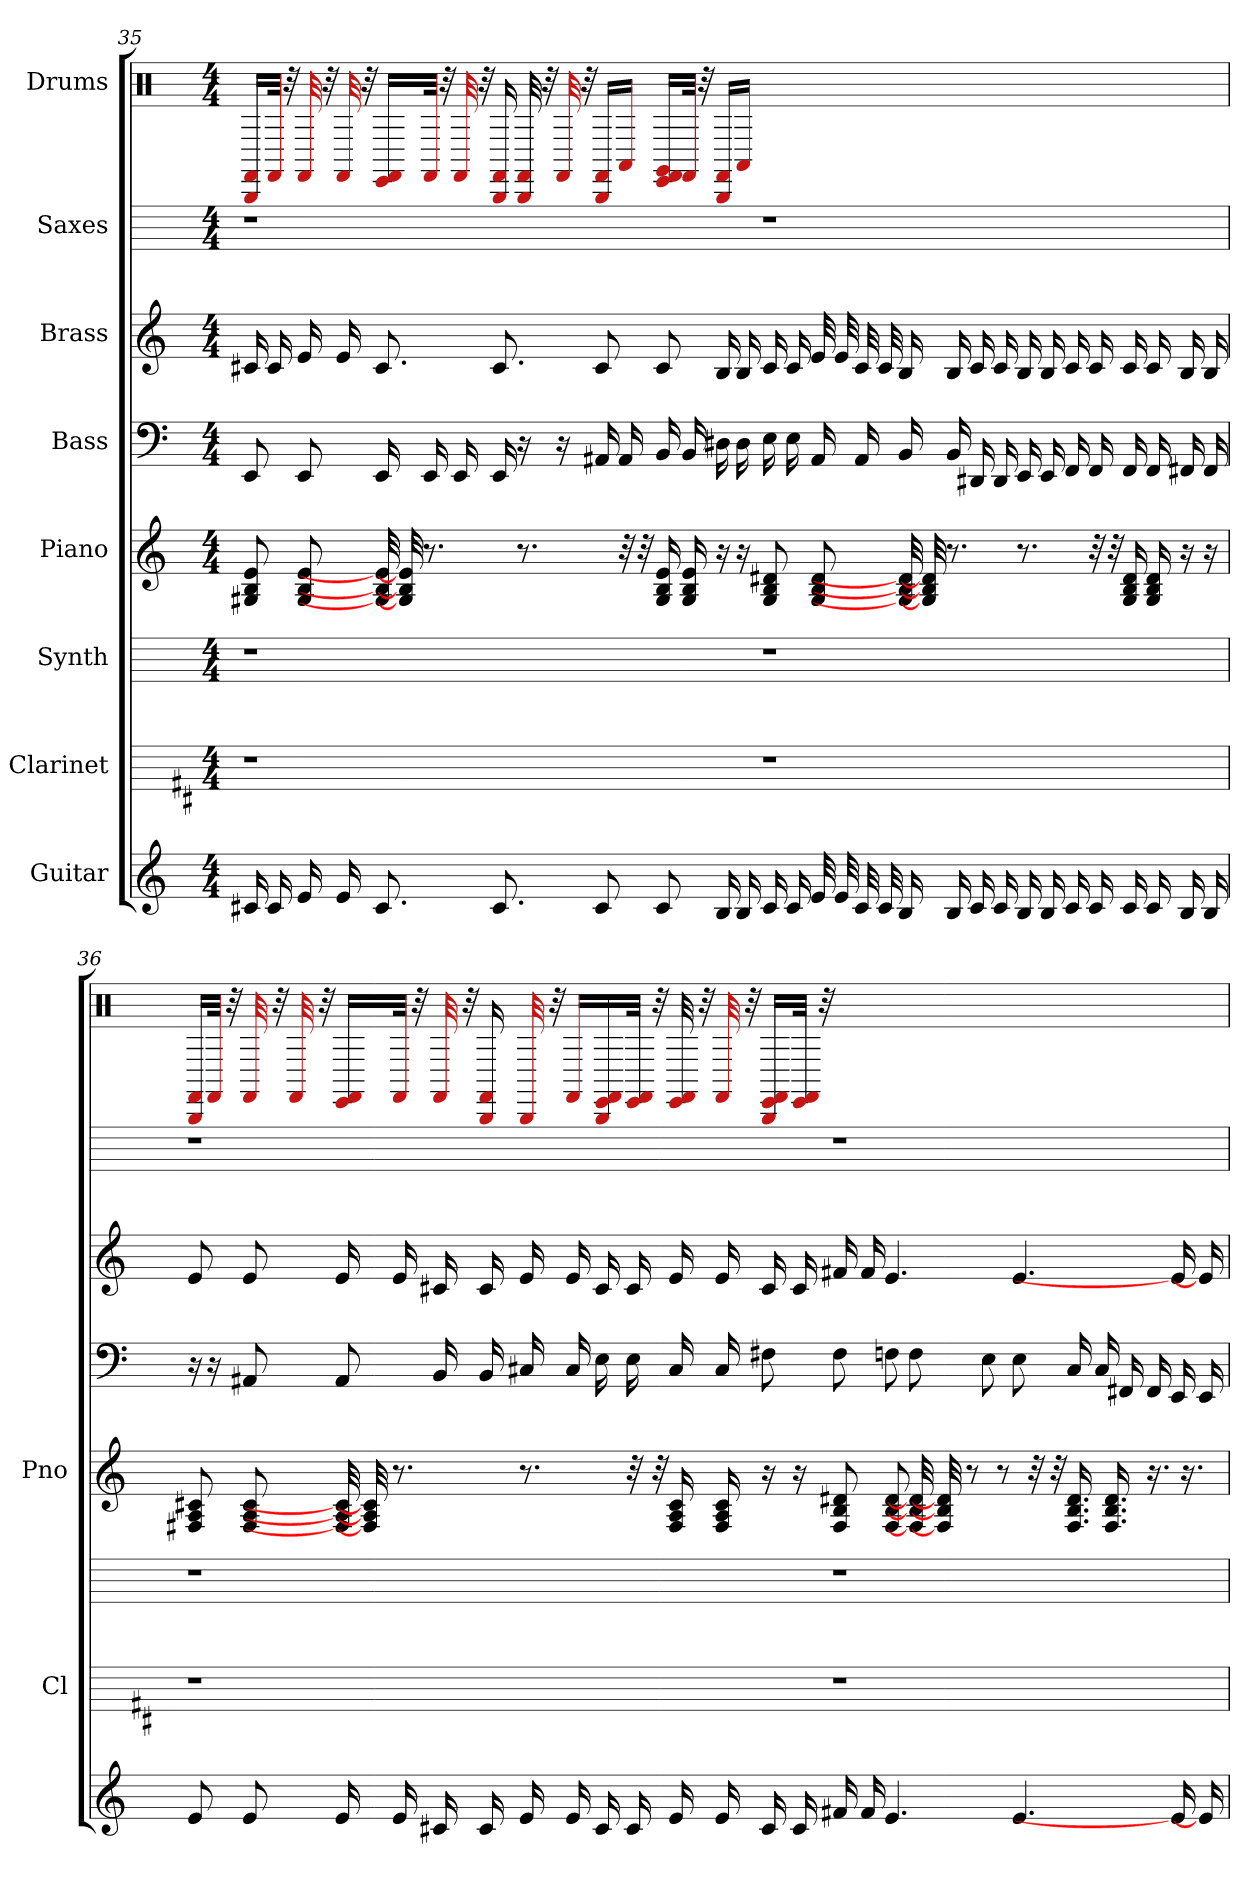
**kern	**kern	**kern	**kern	**kern	**kern	**kern	**kern
*part8	*part7	*part6	*part5	*part4	*part3	*part2	*part1
*staff8	*staff7	*staff6	*staff5	*staff4	*staff3	*staff2	*staff1
*I"Guitar	*I"Clarinet	*I"Synth	*I"Piano	*I"Bass	*I"Brass	*I"Saxes	*I"Drums
*	*I'Cl	*	*I'Pno	*	*	*	*
*	*	*	*	*	*	*	*clefX
*	*ITrd1c2	*	*	*	*	*ITrd8c14	*
*k[]	*k[]	*k[]	*k[]	*k[]	*k[]	*k[]	*k[]
*M4/4	*M4/4	*M4/4	*M4/4	*M4/4	*M4/4	*M4/4	*M4/4
=35	=35	=35	=35	=35	=35	=35	=35
16c#	1r	1r	8e 8B 8G#	8EE	16c#	1r	16BBB/ 16FF#/LL
16c#	.	.	.	.	16c#	.	32FF#/JJk
.	.	.	.	.	.	.	32r
16e	.	.	8e 8B 8G#	8EE	16e	.	32FF#
.	.	.	.	.	.	.	32r
16e	.	.	.	.	16e	.	32FF#
.	.	.	.	.	.	.	32r
8.c#	.	.	32e] 32B] 32G#]	16EE	8.c#	.	16EE/ 16FF#/LL
.	.	.	32e] 32B] 32G#]	.	.	.	.
.	.	.	8.r	16EE	.	.	32FF#/JJk
.	.	.	.	.	.	.	32r
.	.	.	.	16EE	.	.	32FF#
.	.	.	.	.	.	.	32r
8.c#	.	.	.	16EE	8.c#	.	16BBB 16FF#
.	.	.	8.r	16r	.	.	32BBB 32FF#
.	.	.	.	.	.	.	32r
.	.	.	.	16r	.	.	32FF#
.	.	.	.	.	.	.	32r
8c#	.	.	.	16AA#	8c#	.	16BBB/ 16FF#/LL
.	.	.	32r	16AA#	.	.	16AA#/JJ
.	.	.	32r	.	.	.	.
8c#	.	.	16e 16B 16G#	16BB	8c#	.	16EE/ 16FF#/ 16GG/LL
.	.	.	16e 16B 16G#	16BB	.	.	32FF#/JJk
.	.	.	.	.	.	.	32r
16B	.	.	16r	16D#	16B	.	16BBB/ 16FF#/LL
16B	.	.	16r	16D#	16B	.	16AA#/JJ
16c#	1r	1r	8d# 8B 8G#	16E	16c#	1r	1ryy
16c#	.	.	.	16E	16c#	.	.
32e	.	.	8d# 8B 8G#	16AA#	32e	.	.
32e	.	.	.	.	32e	.	.
32c#	.	.	.	16AA#	32c#	.	.
32c#	.	.	.	.	32c#	.	.
16B	.	.	32d#] 32B] 32G#]	16BB	16B	.	.
.	.	.	32d#] 32B] 32G#]	.	.	.	.
16B	.	.	8.r	16BB	16B	.	.
16c#	.	.	.	16DD#	16c#	.	.
16c#	.	.	.	16DD#	16c#	.	.
16B	.	.	8.r	16EE	16B	.	.
16B	.	.	.	16EE	16B	.	.
16c#	.	.	.	16FF	16c#	.	.
16c#	.	.	32r	16FF	16c#	.	.
.	.	.	32r	.	.	.	.
16c#	.	.	16d# 16B 16G#	16FF	16c#	.	.
16c#	.	.	16d# 16B 16G#	16FF	16c#	.	.
16B	.	.	16r	16FF#	16B	.	.
16B	.	.	16r	16FF#	16B	.	.
=36	=36	=36	=36	=36	=36	=36	=36
8e	1r	1r	8c# 8A 8F#	16r	8e	1r	16BBB/ 16FF#/LL
.	.	.	.	16r	.	.	32FF#/JJk
.	.	.	.	.	.	.	32r
8e	.	.	8c# 8A 8F#	8AA#	8e	.	32FF#
.	.	.	.	.	.	.	32r
.	.	.	.	.	.	.	32FF#
.	.	.	.	.	.	.	32r
16e	.	.	32c#] 32A] 32F#]	8AA#	16e	.	16EE/ 16FF#/LL
.	.	.	32c#] 32A] 32F#]	.	.	.	.
16e	.	.	8.r	.	16e	.	32FF#/JJk
.	.	.	.	.	.	.	32r
16c#	.	.	.	16BB	16c#	.	32FF#
.	.	.	.	.	.	.	32r
16c#	.	.	.	16BB	16c#	.	16BBB 16FF#
16e	.	.	8.r	16C#	16e	.	32BBB
.	.	.	.	.	.	.	32r
16e	.	.	.	16C#	16e	.	16FF#/LL
16c#	.	.	.	16E	16c#	.	16BBB/ 16EE/ 16FF#/
16c#	.	.	32r	16E	16c#	.	32EE/ 32FF#/JJk
.	.	.	32r	.	.	.	32r
16e	.	.	16c# 16A 16F#	16C#	16e	.	32EE 32FF#
.	.	.	.	.	.	.	32r
16e	.	.	16c# 16A 16F#	16C#	16e	.	32FF#
.	.	.	.	.	.	.	32r
16c#	.	.	16r	8F#	16c#	.	16BBB/ 16EE/ 16FF#/LL
16c#	.	.	16r	.	16c#	.	32EE/ 32FF#/JJk
.	.	.	.	.	.	.	32r
16f#	1r	1r	8d# 8B 8F#	8F#	16f#	1r	1ryy
16f#	.	.	.	.	16f#	.	.
4.e	.	.	8d# 8B 8F#	8F	4.e	.	.
.	.	.	32d#] 32B] 32F#]	8F	.	.	.
.	.	.	32d#] 32B] 32F#]	.	.	.	.
.	.	.	8r	.	.	.	.
.	.	.	.	8E	.	.	.
.	.	.	8r	.	.	.	.
4.e	.	.	.	8E	4.e	.	.
.	.	.	32r	.	.	.	.
.	.	.	32r	.	.	.	.
.	.	.	16.d# 16.B 16.F#	16C#	.	.	.
.	.	.	.	16C#	.	.	.
.	.	.	16.d# 16.B 16.F#	.	.	.	.
.	.	.	.	16FF#	.	.	.
.	.	.	16.r	16FF#	.	.	.
16e]	.	.	.	16EE	16e]	.	.
.	.	.	16.r	.	.	.	.
16e]	.	.	.	16EE	16e]	.	.
=	=	=	=	=	=	=	=
*-	*-	*-	*-	*-	*-	*-	*-
